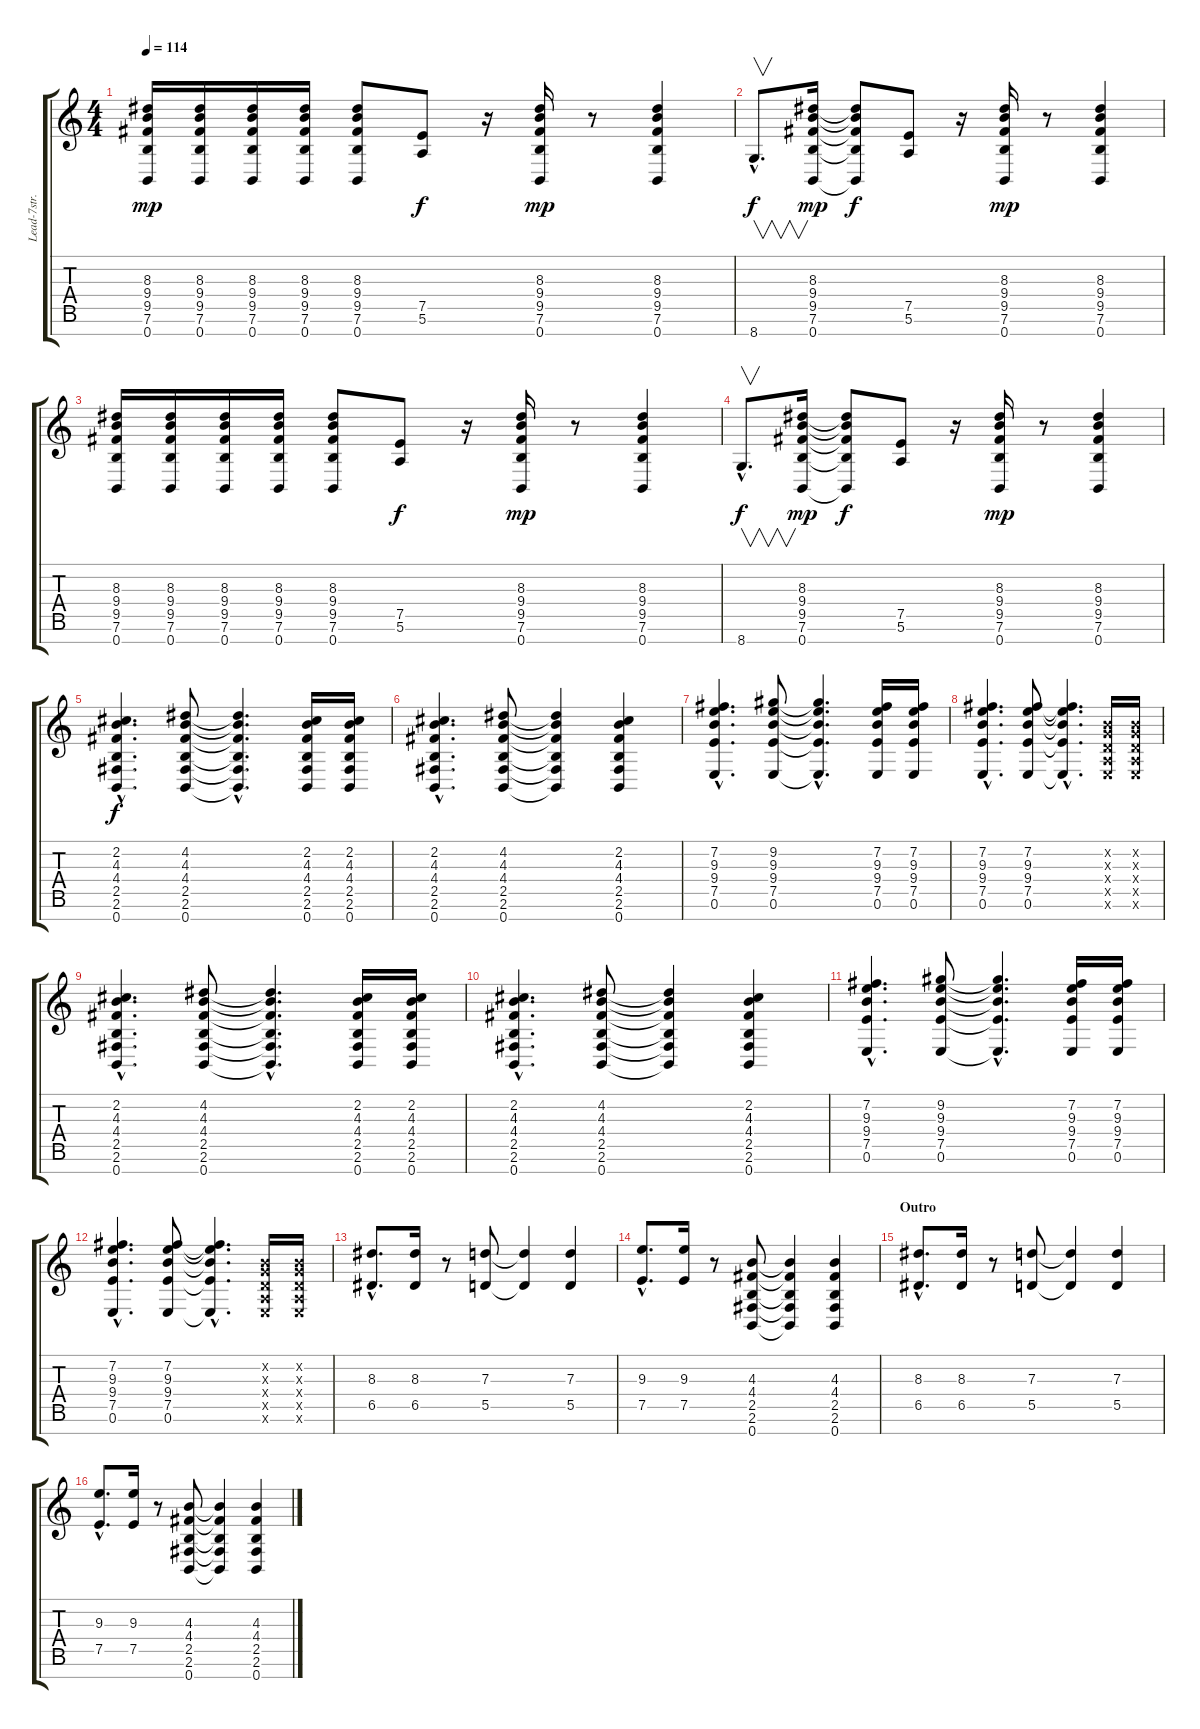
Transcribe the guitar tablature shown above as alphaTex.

\track ("Lead-7str." "Lead-7str.") {instrument overdrivenguitar}
\staff {score tabs}
\tuning (E4 B3 G3 D3 A2 E2 B1) {hide}
\ts (4 4)
\tempo 114
\clef g2
\ks c
(8.3 9.4 9.5 7.6 0.7).16{dy mp} (8.3 9.4 9.5 7.6 0.7).16 (8.3 9.4 9.5 7.6 0.7).16 (8.3 9.4 9.5 7.6 0.7).16 (8.3 9.4 9.5 7.6 0.7).8 (7.5 5.6).8{dy f} r.16 (8.3 9.4 9.5 7.6 0.7).16{dy mp} r.8 (8.3 9.4 9.5 7.6 0.7).4 |
8.7{hac}.8{v d dy f} (8.3 9.4 9.5 7.6 0.7).16{dy mp} (8.3{t} 9.4{t} 9.5{t} 7.6{t} 0.7{t}).8{dy f} (7.5 5.6).8 r.16 (8.3 9.4 9.5 7.6 0.7).16{dy mp} r.8 (8.3 9.4 9.5 7.6 0.7).4 |
(8.3 9.4 9.5 7.6 0.7).16 (8.3 9.4 9.5 7.6 0.7).16 (8.3 9.4 9.5 7.6 0.7).16 (8.3 9.4 9.5 7.6 0.7).16 (8.3 9.4 9.5 7.6 0.7).8 (7.5 5.6).8{dy f} r.16 (8.3 9.4 9.5 7.6 0.7).16{dy mp} r.8 (8.3 9.4 9.5 7.6 0.7).4 |
8.7{hac}.8{v d dy f} (8.3 9.4 9.5 7.6 0.7).16{dy mp} (8.3{t} 9.4{t} 9.5{t} 7.6{t} 0.7{t}).8{dy f} (7.5 5.6).8 r.16 (8.3 9.4 9.5 7.6 0.7).16{dy mp} r.8 (8.3 9.4 9.5 7.6 0.7).4 |
(2.2{hac} 4.3{hac} 4.4{hac} 2.5{hac} 2.6{hac} 0.7{hac}).4{d dy f} (4.2 4.3 4.4 2.5 2.6 0.7).8 (4.2{hac t} 4.3{hac t} 4.4{hac t} 2.5{hac t} 2.6{hac t} 0.7{hac t}).4{d} (2.2 4.3 4.4 2.5 2.6 0.7).16 (2.2 4.3 4.4 2.5 2.6 0.7).16 |
(2.2{hac} 4.3{hac} 4.4{hac} 2.5{hac} 2.6{hac} 0.7{hac}).4{d} (4.2 4.3 4.4 2.5 2.6 0.7).8 (4.2{t} 4.3{t} 4.4{t} 2.5{t} 2.6{t} 0.7{t}).4 (2.2 4.3 4.4 2.5 2.6 0.7).4 |
(7.2{hac} 9.3{hac} 9.4{hac} 7.5{hac} 0.6{hac}).4{d} (9.2 9.3 9.4 7.5 0.6).8 (9.2{hac t} 9.3{hac t} 9.4{hac t} 7.5{hac t} 0.6{hac t}).4{d} (7.2 9.3 9.4 7.5 0.6).16 (7.2 9.3 9.4 7.5 0.6).16 |
(7.2{hac} 9.3{hac} 9.4{hac} 7.5{hac} 0.6{hac}).4{d} (7.2 9.3 9.4 7.5 0.6).8 (7.2{hac t} 9.3{hac t} 9.4{hac t} 7.5{hac t} 0.6{hac t}).4{d} (0.2{x} 0.3{x} 0.4{x} 0.5{x} 0.6{x}).16 (0.2{x} 0.3{x} 0.4{x} 0.5{x} 0.6{x}).16 |
(2.2{hac} 4.3{hac} 4.4{hac} 2.5{hac} 2.6{hac} 0.7{hac}).4{d} (4.2 4.3 4.4 2.5 2.6 0.7).8 (4.2{hac t} 4.3{hac t} 4.4{hac t} 2.5{hac t} 2.6{hac t} 0.7{hac t}).4{d} (2.2 4.3 4.4 2.5 2.6 0.7).16 (2.2 4.3 4.4 2.5 2.6 0.7).16 |
(2.2{hac} 4.3{hac} 4.4{hac} 2.5{hac} 2.6{hac} 0.7{hac}).4{d} (4.2 4.3 4.4 2.5 2.6 0.7).8 (4.2{t} 4.3{t} 4.4{t} 2.5{t} 2.6{t} 0.7{t}).4 (2.2 4.3 4.4 2.5 2.6 0.7).4 |
(7.2{hac} 9.3{hac} 9.4{hac} 7.5{hac} 0.6{hac}).4{d} (9.2 9.3 9.4 7.5 0.6).8 (9.2{hac t} 9.3{hac t} 9.4{hac t} 7.5{hac t} 0.6{hac t}).4{d} (7.2 9.3 9.4 7.5 0.6).16 (7.2 9.3 9.4 7.5 0.6).16 |
(7.2{hac} 9.3{hac} 9.4{hac} 7.5{hac} 0.6{hac}).4{d} (7.2 9.3 9.4 7.5 0.6).8 (7.2{hac t} 9.3{hac t} 9.4{hac t} 7.5{hac t} 0.6{hac t}).4{d} (0.2{x} 0.3{x} 0.4{x} 0.5{x} 0.6{x}).16 (0.2{x} 0.3{x} 0.4{x} 0.5{x} 0.6{x}).16 |
(8.3{hac} 6.5{hac}).8{d} (8.3 6.5).16 r.8 (7.3 5.5).8 (7.3{t} 5.5{t}).4 (7.3 5.5).4 |
(9.3{hac} 7.5{hac}).8{d} (9.3 7.5).16 r.8 (4.3 4.4 2.5 2.6 0.7).8 (4.3{t} 4.4{t} 2.5{t} 2.6{t} 0.7{t}).4 (4.3 4.4 2.5 2.6 0.7).4 |
\section ("" "Outro")
(8.3{hac} 6.5{hac}).8{d} (8.3 6.5).16 r.8 (7.3 5.5).8 (7.3{t} 5.5{t}).4 (7.3 5.5).4 |
(9.3{hac} 7.5{hac}).8{d} (9.3 7.5).16 r.8 (4.3 4.4 2.5 2.6 0.7).8 (4.3{t} 4.4{t} 2.5{t} 2.6{t} 0.7{t}).4 (4.3 4.4 2.5 2.6 0.7).4
